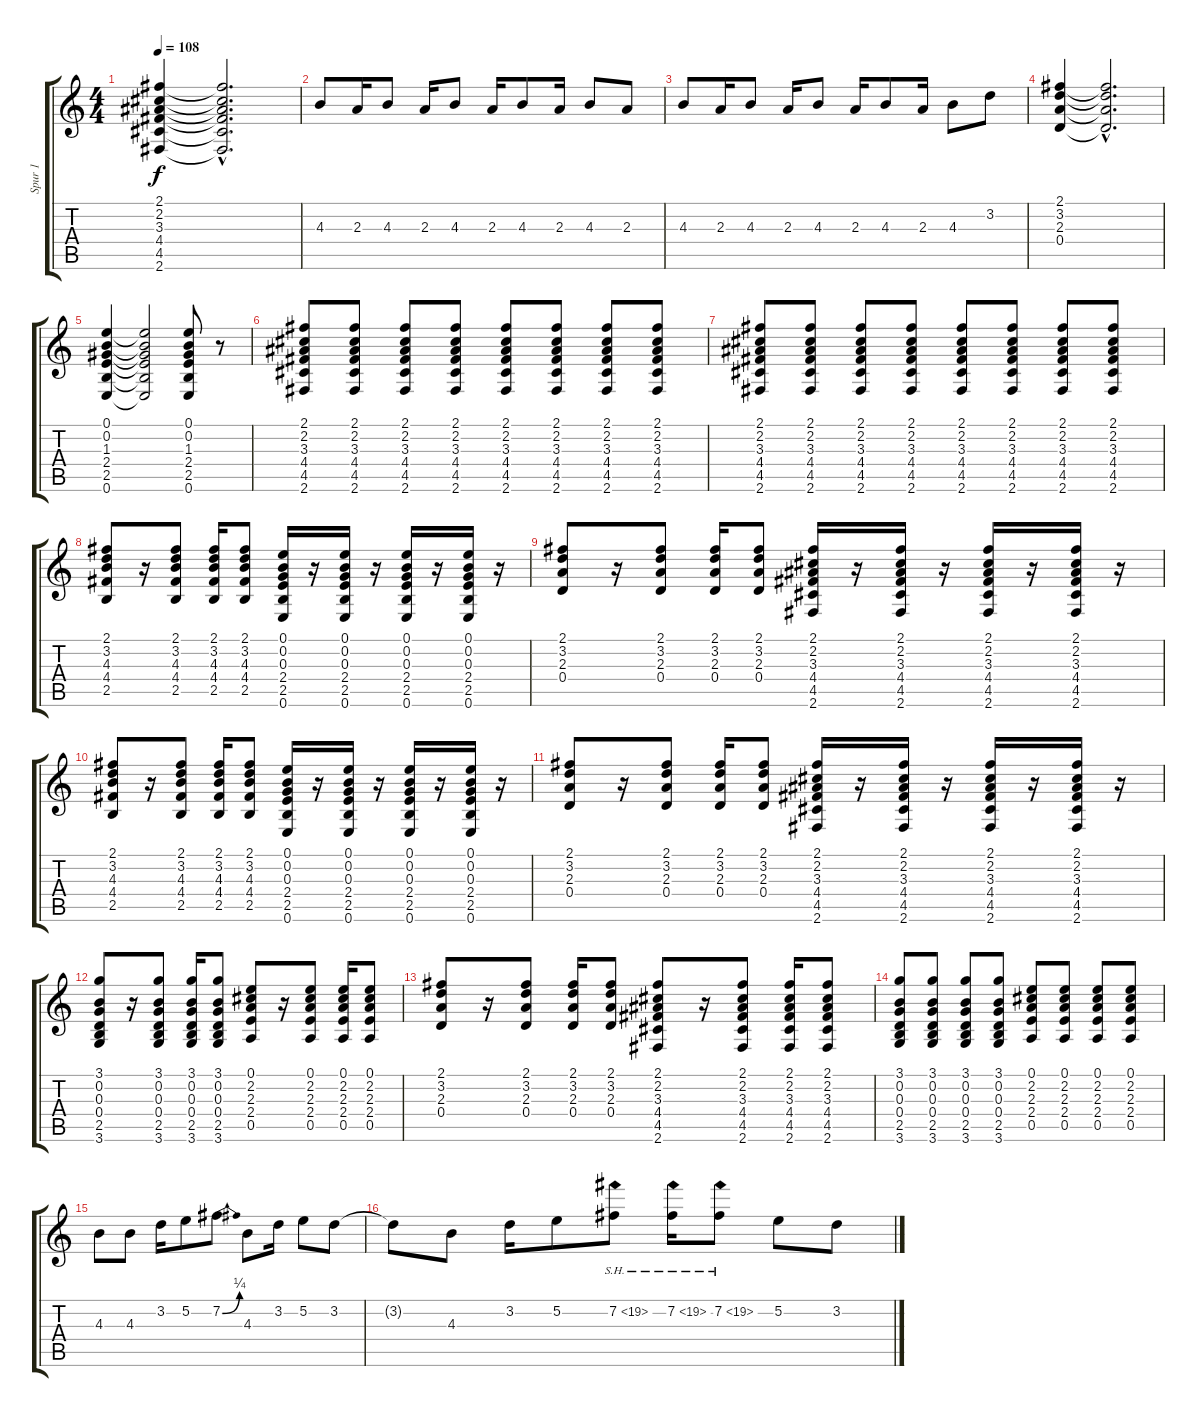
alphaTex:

\track ("Spur 1" "Spur 1") {instrument overdrivenguitar}
\staff {score tabs}
\tuning (E4 B3 G3 D3 A2 E2) {hide}
\ts (4 4)
\tempo 108
\clef g2
\ks c
(2.1 2.2 3.3 4.4 4.5 2.6).4{dy f volume 9} (2.1{hac t} 2.2{hac t} 3.3{hac t} 4.4{hac t} 4.5{hac t} 2.6{hac t}).2{d volume 4} |
4.3.8{volume 13} 2.3.16 4.3.8 2.3.16 4.3.8 2.3.16 4.3.8 2.3.16 4.3.8 2.3.8 |
4.3.8 2.3.16 4.3.8 2.3.16 4.3.8 2.3.16 4.3.8 2.3.16 4.3.8 3.2.8 |
(2.1 3.2 2.3 0.4).4{volume 9} (2.1{hac t} 3.2{hac t} 2.3{hac t} 0.4{hac t}).2{d volume 4} |
(0.1 0.2 1.3 2.4 2.5 0.6).4{volume 9} (0.1{t} 0.2{t} 1.3{t} 2.4{t} 2.5{t} 0.6{t}).2{volume 5} (0.1 0.2 1.3 2.4 2.5 0.6).8{volume 9} r.8 |
(2.1 2.2 3.3 4.4 4.5 2.6).8 (2.1 2.2 3.3 4.4 4.5 2.6).8 (2.1 2.2 3.3 4.4 4.5 2.6).8 (2.1 2.2 3.3 4.4 4.5 2.6).8 (2.1 2.2 3.3 4.4 4.5 2.6).8 (2.1 2.2 3.3 4.4 4.5 2.6).8 (2.1 2.2 3.3 4.4 4.5 2.6).8 (2.1 2.2 3.3 4.4 4.5 2.6).8 |
(2.1 2.2 3.3 4.4 4.5 2.6).8 (2.1 2.2 3.3 4.4 4.5 2.6).8 (2.1 2.2 3.3 4.4 4.5 2.6).8 (2.1 2.2 3.3 4.4 4.5 2.6).8 (2.1 2.2 3.3 4.4 4.5 2.6).8 (2.1 2.2 3.3 4.4 4.5 2.6).8 (2.1 2.2 3.3 4.4 4.5 2.6).8 (2.1 2.2 3.3 4.4 4.5 2.6).8 |
(2.1 3.2 4.3 4.4 2.5).8{volume 11 balance 10} r.16 (2.1 3.2 4.3 4.4 2.5).8 (2.1 3.2 4.3 4.4 2.5).16 (2.1 3.2 4.3 4.4 2.5).8 (0.1 0.2 0.3 2.4 2.5 0.6).16 r.16 (0.1 0.2 0.3 2.4 2.5 0.6).16 r.16 (0.1 0.2 0.3 2.4 2.5 0.6).16 r.16 (0.1 0.2 0.3 2.4 2.5 0.6).16 r.16 |
(2.1 3.2 2.3 0.4).8 r.16 (2.1 3.2 2.3 0.4).8 (2.1 3.2 2.3 0.4).16 (2.1 3.2 2.3 0.4).8 (2.1 2.2 3.3 4.4 4.5 2.6).16 r.16 (2.1 2.2 3.3 4.4 4.5 2.6).16 r.16 (2.1 2.2 3.3 4.4 4.5 2.6).16 r.16 (2.1 2.2 3.3 4.4 4.5 2.6).16 r.16 |
(2.1 3.2 4.3 4.4 2.5).8 r.16 (2.1 3.2 4.3 4.4 2.5).8 (2.1 3.2 4.3 4.4 2.5).16 (2.1 3.2 4.3 4.4 2.5).8 (0.1 0.2 0.3 2.4 2.5 0.6).16 r.16 (0.1 0.2 0.3 2.4 2.5 0.6).16 r.16 (0.1 0.2 0.3 2.4 2.5 0.6).16 r.16 (0.1 0.2 0.3 2.4 2.5 0.6).16 r.16 |
(2.1 3.2 2.3 0.4).8 r.16 (2.1 3.2 2.3 0.4).8 (2.1 3.2 2.3 0.4).16 (2.1 3.2 2.3 0.4).8 (2.1 2.2 3.3 4.4 4.5 2.6).16 r.16 (2.1 2.2 3.3 4.4 4.5 2.6).16 r.16 (2.1 2.2 3.3 4.4 4.5 2.6).16 r.16 (2.1 2.2 3.3 4.4 4.5 2.6).16 r.16 |
(3.1 0.2 0.3 0.4 2.5 3.6).8 r.16 (3.1 0.2 0.3 0.4 2.5 3.6).8 (3.1 0.2 0.3 0.4 2.5 3.6).16 (3.1 0.2 0.3 0.4 2.5 3.6).8 (0.1 2.2 2.3 2.4 0.5).8 r.16 (0.1 2.2 2.3 2.4 0.5).8 (0.1 2.2 2.3 2.4 0.5).16 (0.1 2.2 2.3 2.4 0.5).8 |
(2.1 3.2 2.3 0.4).8 r.16 (2.1 3.2 2.3 0.4).8 (2.1 3.2 2.3 0.4).16 (2.1 3.2 2.3 0.4).8 (2.1 2.2 3.3 4.4 4.5 2.6).8 r.16 (2.1 2.2 3.3 4.4 4.5 2.6).8 (2.1 2.2 3.3 4.4 4.5 2.6).16 (2.1 2.2 3.3 4.4 4.5 2.6).8 |
(3.1 0.2 0.3 0.4 2.5 3.6).8 (3.1 0.2 0.3 0.4 2.5 3.6).8 (3.1 0.2 0.3 0.4 2.5 3.6).8 (3.1 0.2 0.3 0.4 2.5 3.6).8 (0.1 2.2 2.3 2.4 0.5).8 (0.1 2.2 2.3 2.4 0.5).8 (0.1 2.2 2.3 2.4 0.5).8 (0.1 2.2 2.3 2.4 0.5).8 |
4.3.8{volume 14} 4.3.8 3.2.16 5.2.8 7.2{be (bend 0 0 60 1)}.8 4.3.8 3.2.16 5.2.8 3.2.8 |
3.2{t}.8 4.3.8 3.2.16 5.2.8 7.2{sh 12}.8 7.2{sh 12}.16 7.2{sh 12}.8 5.2.8 3.2.8
